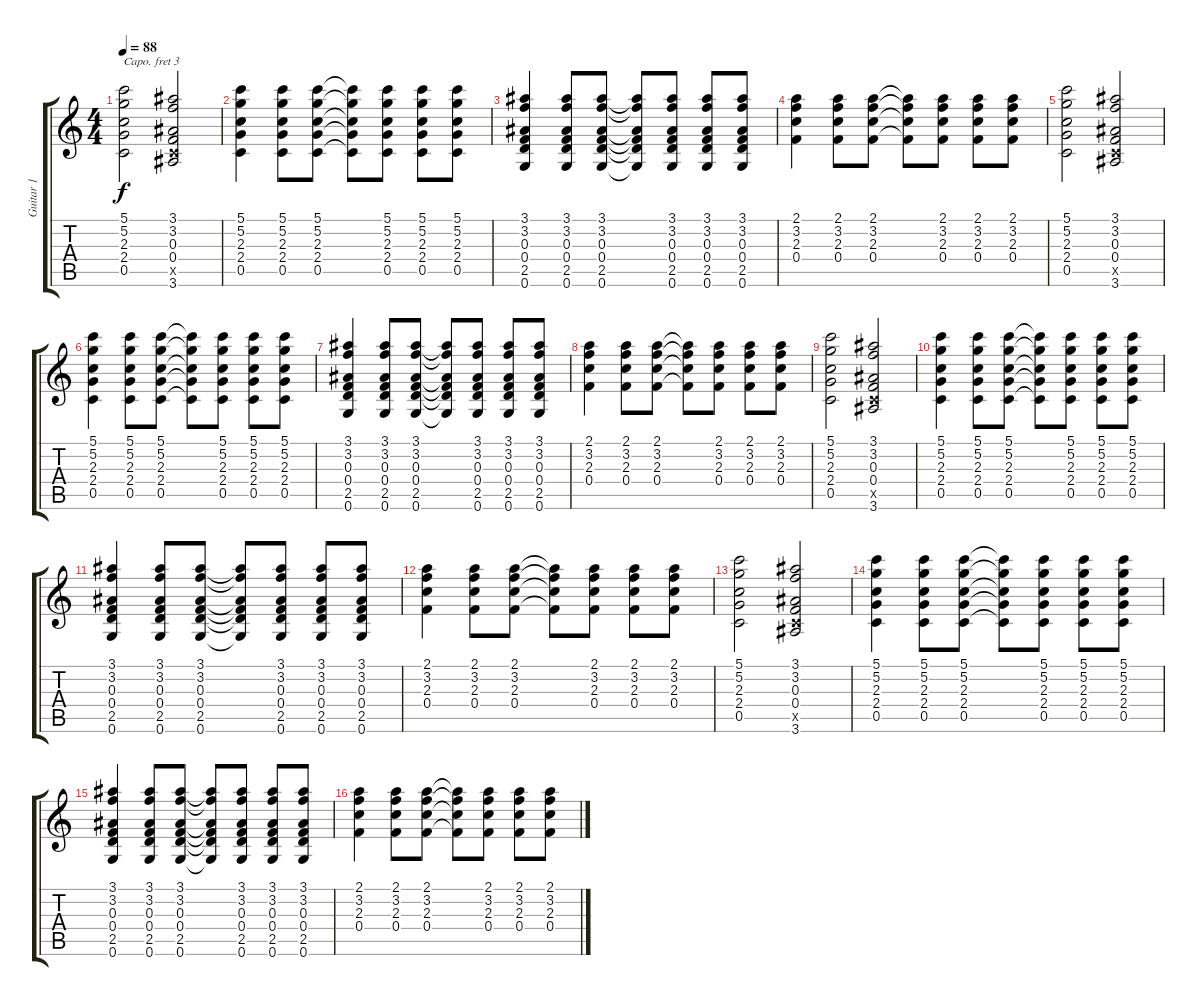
\track ("Guitar 1" "Guitar 1") {instrument acousticguitarsteel}
\staff {score tabs}
\capo 3
\tuning (E4 B3 G3 D3 A2 E2) {hide}
\ts (4 4)
\tempo 88
\clef g2
\ks c
(5.1 5.2 2.3 2.4 0.5).2{dy f} (3.1 3.2 0.3 0.4 0.5{x} 3.6).2 |
(5.1 5.2 2.3 2.4 0.5).4 (5.1 5.2 2.3 2.4 0.5).8 (5.1 5.2 2.3 2.4 0.5).8 (5.1{t} 5.2{t} 2.3{t} 2.4{t} 0.5{t}).8 (5.1 5.2 2.3 2.4 0.5).8 (5.1 5.2 2.3 2.4 0.5).8 (5.1 5.2 2.3 2.4 0.5).8 |
(3.1 3.2 0.3 0.4 2.5 0.6).4 (3.1 3.2 0.3 0.4 2.5 0.6).8 (3.1 3.2 0.3 0.4 2.5 0.6).8 (3.1{t} 3.2{t} 0.3{t} 0.4{t} 2.5{t} 0.6{t}).8 (3.1 3.2 0.3 0.4 2.5 0.6).8 (3.1 3.2 0.3 0.4 2.5 0.6).8 (3.1 3.2 0.3 0.4 2.5 0.6).8 |
(2.1 3.2 2.3 0.4).4 (2.1 3.2 2.3 0.4).8 (2.1 3.2 2.3 0.4).8 (2.1{t} 3.2{t} 2.3{t} 0.4{t}).8 (2.1 3.2 2.3 0.4).8 (2.1 3.2 2.3 0.4).8 (2.1 3.2 2.3 0.4).8 |
(5.1 5.2 2.3 2.4 0.5).2 (3.1 3.2 0.3 0.4 0.5{x} 3.6).2 |
(5.1 5.2 2.3 2.4 0.5).4 (5.1 5.2 2.3 2.4 0.5).8 (5.1 5.2 2.3 2.4 0.5).8 (5.1{t} 5.2{t} 2.3{t} 2.4{t} 0.5{t}).8 (5.1 5.2 2.3 2.4 0.5).8 (5.1 5.2 2.3 2.4 0.5).8 (5.1 5.2 2.3 2.4 0.5).8 |
(3.1 3.2 0.3 0.4 2.5 0.6).4 (3.1 3.2 0.3 0.4 2.5 0.6).8 (3.1 3.2 0.3 0.4 2.5 0.6).8 (3.1{t} 3.2{t} 0.3{t} 0.4{t} 2.5{t} 0.6{t}).8 (3.1 3.2 0.3 0.4 2.5 0.6).8 (3.1 3.2 0.3 0.4 2.5 0.6).8 (3.1 3.2 0.3 0.4 2.5 0.6).8 |
(2.1 3.2 2.3 0.4).4 (2.1 3.2 2.3 0.4).8 (2.1 3.2 2.3 0.4).8 (2.1{t} 3.2{t} 2.3{t} 0.4{t}).8 (2.1 3.2 2.3 0.4).8 (2.1 3.2 2.3 0.4).8 (2.1 3.2 2.3 0.4).8 |
(5.1 5.2 2.3 2.4 0.5).2 (3.1 3.2 0.3 0.4 0.5{x} 3.6).2 |
(5.1 5.2 2.3 2.4 0.5).4 (5.1 5.2 2.3 2.4 0.5).8 (5.1 5.2 2.3 2.4 0.5).8 (5.1{t} 5.2{t} 2.3{t} 2.4{t} 0.5{t}).8 (5.1 5.2 2.3 2.4 0.5).8 (5.1 5.2 2.3 2.4 0.5).8 (5.1 5.2 2.3 2.4 0.5).8 |
(3.1 3.2 0.3 0.4 2.5 0.6).4 (3.1 3.2 0.3 0.4 2.5 0.6).8 (3.1 3.2 0.3 0.4 2.5 0.6).8 (3.1{t} 3.2{t} 0.3{t} 0.4{t} 2.5{t} 0.6{t}).8 (3.1 3.2 0.3 0.4 2.5 0.6).8 (3.1 3.2 0.3 0.4 2.5 0.6).8 (3.1 3.2 0.3 0.4 2.5 0.6).8 |
(2.1 3.2 2.3 0.4).4 (2.1 3.2 2.3 0.4).8 (2.1 3.2 2.3 0.4).8 (2.1{t} 3.2{t} 2.3{t} 0.4{t}).8 (2.1 3.2 2.3 0.4).8 (2.1 3.2 2.3 0.4).8 (2.1 3.2 2.3 0.4).8 |
(5.1 5.2 2.3 2.4 0.5).2 (3.1 3.2 0.3 0.4 0.5{x} 3.6).2 |
(5.1 5.2 2.3 2.4 0.5).4 (5.1 5.2 2.3 2.4 0.5).8 (5.1 5.2 2.3 2.4 0.5).8 (5.1{t} 5.2{t} 2.3{t} 2.4{t} 0.5{t}).8 (5.1 5.2 2.3 2.4 0.5).8 (5.1 5.2 2.3 2.4 0.5).8 (5.1 5.2 2.3 2.4 0.5).8 |
(3.1 3.2 0.3 0.4 2.5 0.6).4 (3.1 3.2 0.3 0.4 2.5 0.6).8 (3.1 3.2 0.3 0.4 2.5 0.6).8 (3.1{t} 3.2{t} 0.3{t} 0.4{t} 2.5{t} 0.6{t}).8 (3.1 3.2 0.3 0.4 2.5 0.6).8 (3.1 3.2 0.3 0.4 2.5 0.6).8 (3.1 3.2 0.3 0.4 2.5 0.6).8 |
(2.1 3.2 2.3 0.4).4 (2.1 3.2 2.3 0.4).8 (2.1 3.2 2.3 0.4).8 (2.1{t} 3.2{t} 2.3{t} 0.4{t}).8 (2.1 3.2 2.3 0.4).8 (2.1 3.2 2.3 0.4).8 (2.1 3.2 2.3 0.4).8
